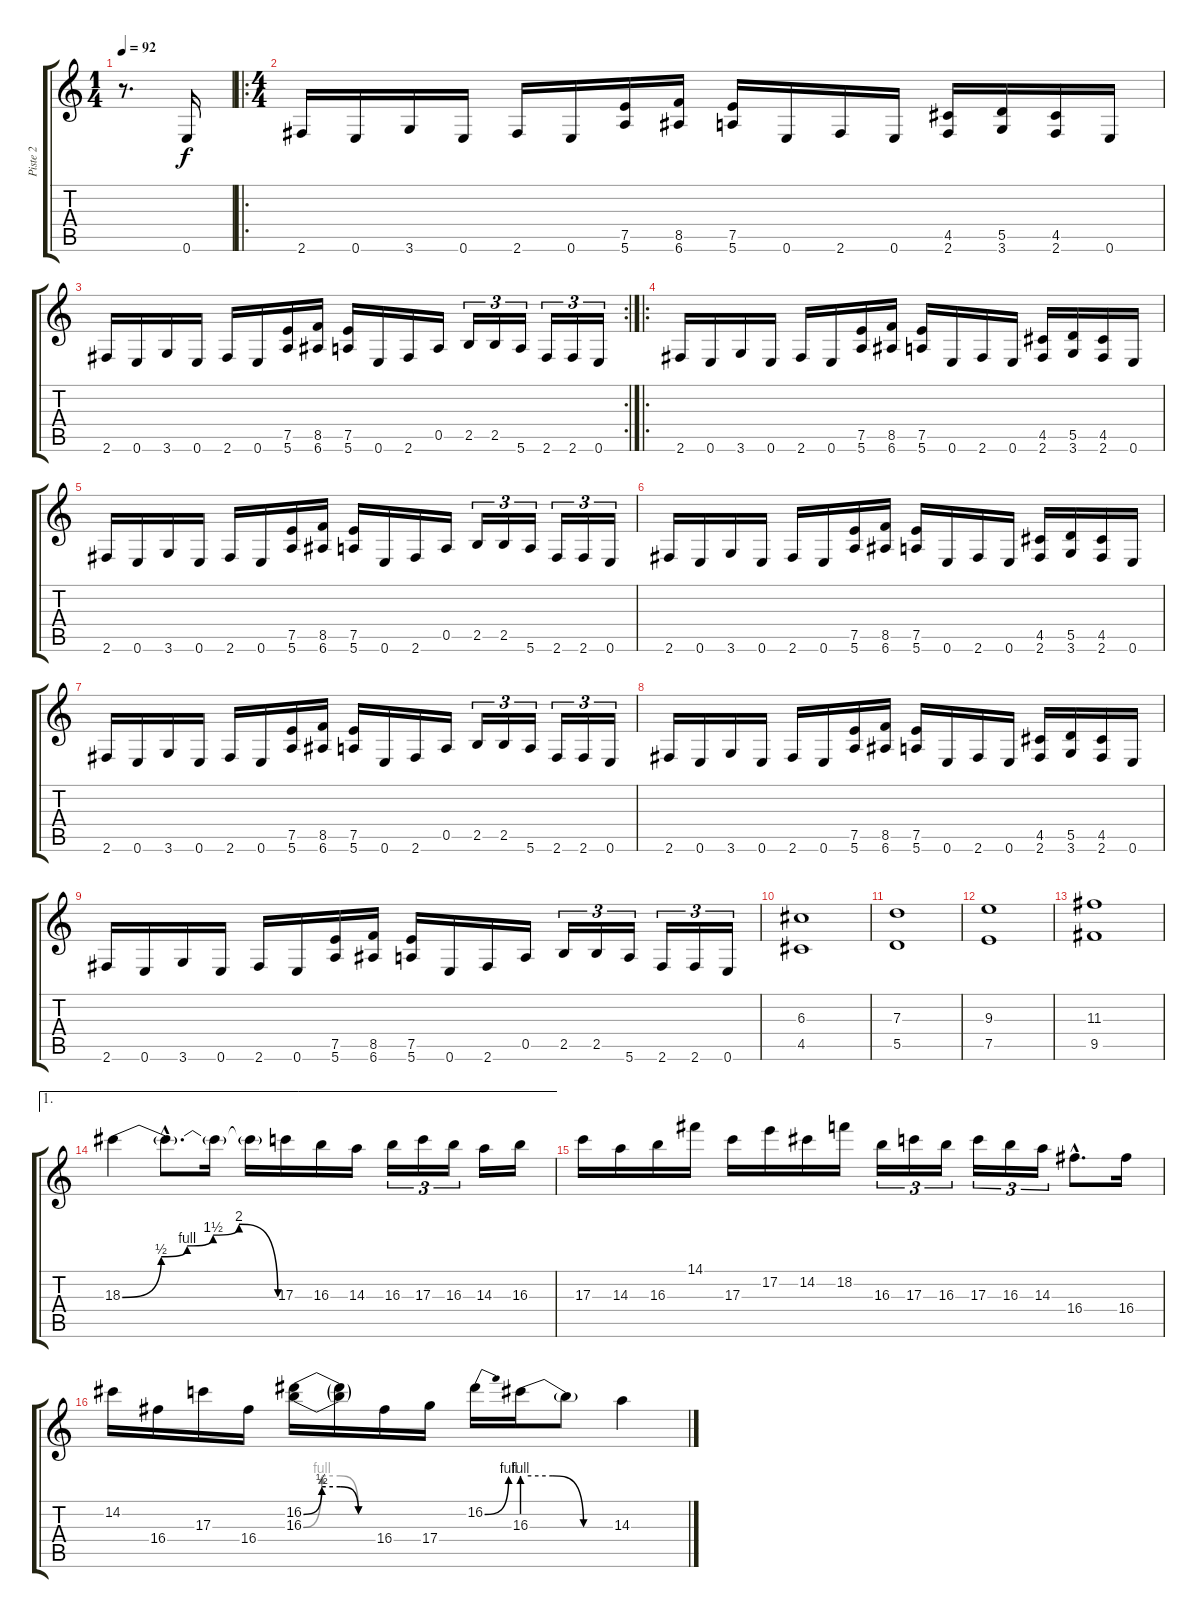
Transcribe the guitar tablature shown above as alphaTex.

\track ("Piste 2" "Piste 2") {instrument distortionguitar}
\staff {score tabs}
\tuning (E4 B3 G3 D3 A2 E2) {hide}
\ts (1 4)
\tempo 92
\clef g2
\ks c
r.8{d dy f instrument distortionguitar} 0.6.16 |
\ro
\ts (4 4)
2.6.16 0.6.16 3.6.16 0.6.16 2.6.16 0.6.16 (7.5 5.6).16 (8.5 6.6).16 (7.5 5.6).16 0.6.16 2.6.16 0.6.16 (4.5 2.6).16 (5.5 3.6).16 (4.5 2.6).16 0.6.16 |
\rc 2
2.6.16 0.6.16 3.6.16 0.6.16 2.6.16 0.6.16 (7.5 5.6).16 (8.5 6.6).16 (7.5 5.6).16 0.6.16 2.6.16 0.5.16 2.5.16{tu (3 2)} 2.5.16{tu (3 2)} 5.6.16{tu (3 2)} 2.6.16{tu (3 2)} 2.6.16{tu (3 2)} 0.6.16{tu (3 2)} |
\ro
2.6.16 0.6.16 3.6.16 0.6.16 2.6.16 0.6.16 (7.5 5.6).16 (8.5 6.6).16 (7.5 5.6).16 0.6.16 2.6.16 0.6.16 (4.5 2.6).16 (5.5 3.6).16 (4.5 2.6).16 0.6.16 |
2.6.16 0.6.16 3.6.16 0.6.16 2.6.16 0.6.16 (7.5 5.6).16 (8.5 6.6).16 (7.5 5.6).16 0.6.16 2.6.16 0.5.16 2.5.16{tu (3 2)} 2.5.16{tu (3 2)} 5.6.16{tu (3 2)} 2.6.16{tu (3 2)} 2.6.16{tu (3 2)} 0.6.16{tu (3 2)} |
2.6.16 0.6.16 3.6.16 0.6.16 2.6.16 0.6.16 (7.5 5.6).16 (8.5 6.6).16 (7.5 5.6).16 0.6.16 2.6.16 0.6.16 (4.5 2.6).16 (5.5 3.6).16 (4.5 2.6).16 0.6.16 |
2.6.16 0.6.16 3.6.16 0.6.16 2.6.16 0.6.16 (7.5 5.6).16 (8.5 6.6).16 (7.5 5.6).16 0.6.16 2.6.16 0.5.16 2.5.16{tu (3 2)} 2.5.16{tu (3 2)} 5.6.16{tu (3 2)} 2.6.16{tu (3 2)} 2.6.16{tu (3 2)} 0.6.16{tu (3 2)} |
2.6.16 0.6.16 3.6.16 0.6.16 2.6.16 0.6.16 (7.5 5.6).16 (8.5 6.6).16 (7.5 5.6).16 0.6.16 2.6.16 0.6.16 (4.5 2.6).16 (5.5 3.6).16 (4.5 2.6).16 0.6.16 |
2.6.16 0.6.16 3.6.16 0.6.16 2.6.16 0.6.16 (7.5 5.6).16 (8.5 6.6).16 (7.5 5.6).16 0.6.16 2.6.16 0.5.16 2.5.16{tu (3 2)} 2.5.16{tu (3 2)} 5.6.16{tu (3 2)} 2.6.16{tu (3 2)} 2.6.16{tu (3 2)} 0.6.16{tu (3 2)} |
(6.3 4.5).1 |
(7.3 5.5).1 |
(9.3 7.5).1 |
(11.3 9.5).1 |
\ae 1
18.3{be (custom 0 0 15 2 25 4 35 6 45 8 60 0)}.4 18.3{hac t}.8{d} 18.3{t}.16 18.3{t}.16 17.3.16 16.3.16 14.3.16 16.3.16{tu (3 2)} 17.3.16{tu (3 2)} 16.3.16{tu (3 2)} 14.3.16 16.3.16 |
17.3.16 14.3.16 16.3.16 14.1.16 17.3.16 17.2.16 14.2.16 18.2.16 16.3.16{tu (3 2)} 17.3.16{tu (3 2)} 16.3.16{tu (3 2)} 17.3.16{tu (3 2)} 16.3.16{tu (3 2)} 14.3.16{tu (3 2)} 16.4{hac}.8{d} 16.4.16 |
14.2.16 16.4.16 17.3.16 16.4.16 (16.2{be (custom 0 0 15 2 30 2 45 0 60 0)} 16.3{be (custom 0 0 15 4 30 4 45 0 60 0)}).16 (16.2{t} 16.3{t}).16 16.4.16 17.4.16 16.2{be (bend 0 0 60 4)}.16 16.3{be (custom 0 4 20 4 40 0 60 0)}.16 16.3{t}.8 14.3.4
